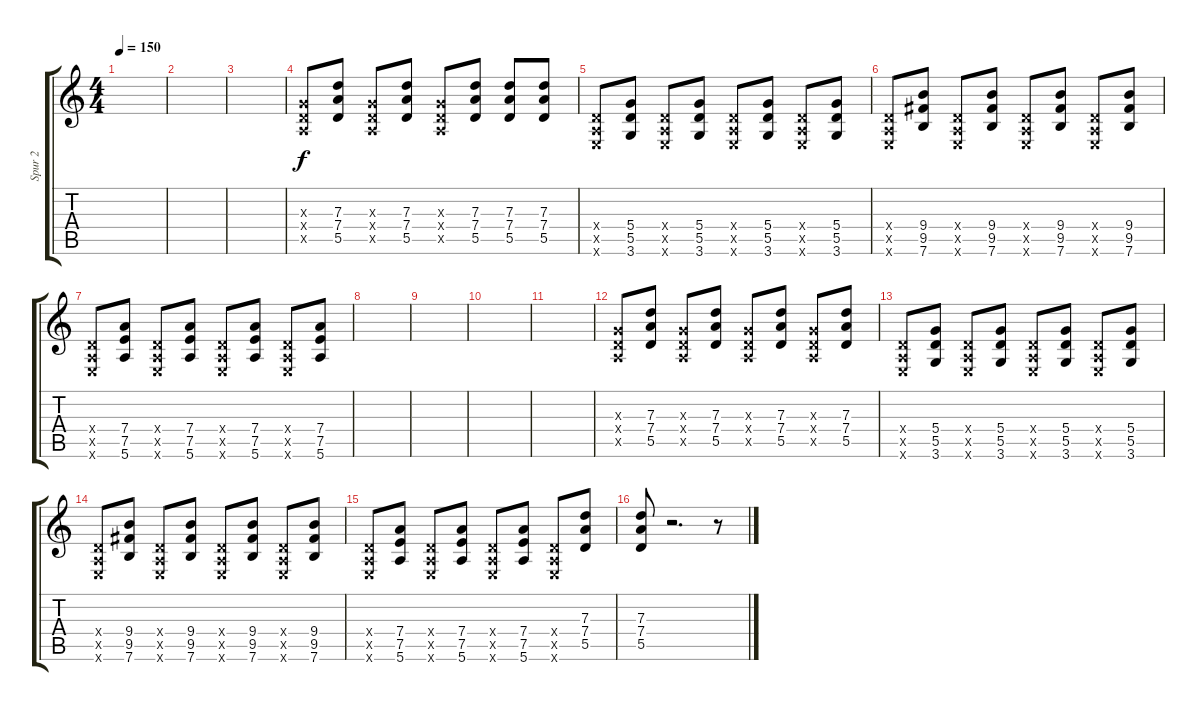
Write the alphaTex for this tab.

\track ("Spur 2" "Spur 2") {instrument acousticguitarsteel}
\staff {score tabs}
\tuning (E4 B3 G3 D3 A2 E2) {hide}
\ts (4 4)
\tempo 150
\clef g2
\ks c
|
|
|
(0.3{x} 0.4{x} 0.5{x}).8 (7.3 7.4 5.5).8 (0.3{x} 0.4{x} 0.5{x}).8 (7.3 7.4 5.5).8 (0.3{x} 0.4{x} 0.5{x}).8 (7.3 7.4 5.5).8 (7.3 7.4 5.5).8 (7.3 7.4 5.5).8 |
(0.4{x} 0.5{x} 0.6{x}).8 (5.4 5.5 3.6).8 (0.4{x} 0.5{x} 0.6{x}).8 (5.4 5.5 3.6).8 (0.4{x} 0.5{x} 0.6{x}).8 (5.4 5.5 3.6).8 (0.4{x} 0.5{x} 0.6{x}).8 (5.4 5.5 3.6).8 |
(0.4{x} 0.5{x} 0.6{x}).8 (9.4 9.5 7.6).8 (0.4{x} 0.5{x} 0.6{x}).8 (9.4 9.5 7.6).8 (0.4{x} 0.5{x} 0.6{x}).8 (9.4 9.5 7.6).8 (0.4{x} 0.5{x} 0.6{x}).8 (9.4 9.5 7.6).8 |
(0.4{x} 0.5{x} 0.6{x}).8 (7.4 7.5 5.6).8 (0.4{x} 0.5{x} 0.6{x}).8 (7.4 7.5 5.6).8 (0.4{x} 0.5{x} 0.6{x}).8 (7.4 7.5 5.6).8 (0.4{x} 0.5{x} 0.6{x}).8 (7.4 7.5 5.6).8 |
|
|
|
|
(0.3{x} 0.4{x} 0.5{x}).8 (7.3 7.4 5.5).8 (0.3{x} 0.4{x} 0.5{x}).8 (7.3 7.4 5.5).8 (0.3{x} 0.4{x} 0.5{x}).8 (7.3 7.4 5.5).8 (0.3{x} 0.4{x} 0.5{x}).8 (7.3 7.4 5.5).8 |
(0.4{x} 0.5{x} 0.6{x}).8 (5.4 5.5 3.6).8 (0.4{x} 0.5{x} 0.6{x}).8 (5.4 5.5 3.6).8 (0.4{x} 0.5{x} 0.6{x}).8 (5.4 5.5 3.6).8 (0.4{x} 0.5{x} 0.6{x}).8 (5.4 5.5 3.6).8 |
(0.4{x} 0.5{x} 0.6{x}).8 (9.4 9.5 7.6).8 (0.4{x} 0.5{x} 0.6{x}).8 (9.4 9.5 7.6).8 (0.4{x} 0.5{x} 0.6{x}).8 (9.4 9.5 7.6).8 (0.4{x} 0.5{x} 0.6{x}).8 (9.4 9.5 7.6).8 |
(0.4{x} 0.5{x} 0.6{x}).8 (7.4 7.5 5.6).8 (0.4{x} 0.5{x} 0.6{x}).8 (7.4 7.5 5.6).8 (0.4{x} 0.5{x} 0.6{x}).8 (7.4 7.5 5.6).8 (0.4{x} 0.5{x} 0.6{x}).8 (7.3 7.4 5.5).8 |
(7.3 7.4 5.5).8 r.2{d} r.8
